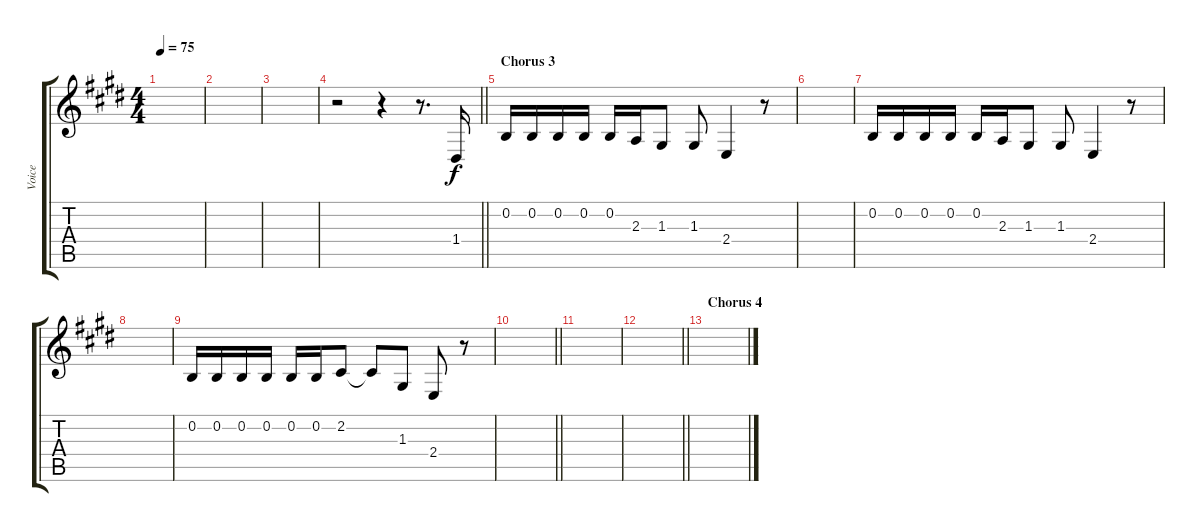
\track ("Voice" "Voice") {instrument lead6voice}
\staff {score tabs}
\tuning (E4 B3 G3 D3 A2 E2) {hide}
\ts (4 4)
\tempo 75
\clef g2
\ks e
|
|
|
\barLineRight lightlight
r.2 r.4 r.8{d} 1.4.16 |
\section ("" "Chorus 3")
0.2.16 0.2.16 0.2.16 0.2.16 0.2.16 2.3.16 1.3.8 1.3.8 2.4.4 r.8 |
|
0.2.16 0.2.16 0.2.16 0.2.16 0.2.16 2.3.16 1.3.8 1.3.8 2.4.4 r.8 |
|
0.2.16 0.2.16 0.2.16 0.2.16 0.2.16 0.2.16 2.2.8 2.2{t}.8 1.3.8 2.4.8 r.8 |
\barLineRight lightlight
|
|
\barLineRight lightlight
|
\section ("" "Chorus 4")
